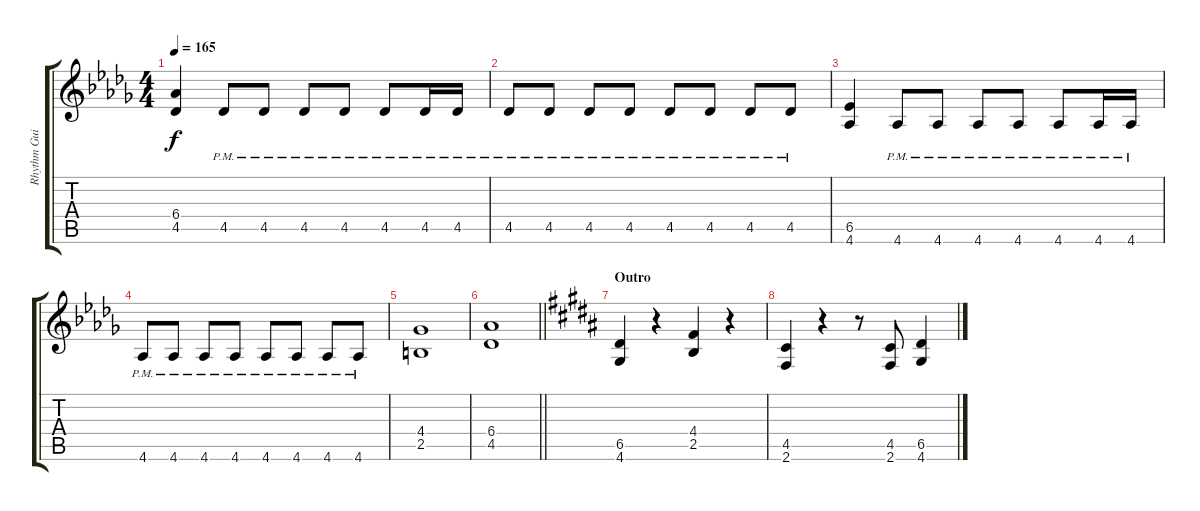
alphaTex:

\track ("Rhythm Guitar 1: Juha-Pekka Alanen" "Rhythm Gui") {instrument distortionguitar}
\staff {score tabs}
\tuning (E4 B3 G3 D3 A2 E2) {hide}
\ts (4 4)
\tempo 165
\clef g2
\ks bbminor
(6.4 4.5).4{dy f} 4.5{pm}.8 4.5{pm}.8 4.5{pm}.8 4.5{pm}.8 4.5{pm}.8 4.5{pm}.16 4.5{pm}.16 |
4.5{pm}.8 4.5{pm}.8 4.5{pm}.8 4.5{pm}.8 4.5{pm}.8 4.5{pm}.8 4.5{pm}.8 4.5{pm}.8 |
(6.5 4.6).4 4.6{pm}.8 4.6{pm}.8 4.6{pm}.8 4.6{pm}.8 4.6{pm}.8 4.6{pm}.16 4.6{pm}.16 |
4.6{pm}.8 4.6{pm}.8 4.6{pm}.8 4.6{pm}.8 4.6{pm}.8 4.6{pm}.8 4.6{pm}.8 4.6{pm}.8 |
(4.4 2.5).1 |
\barLineRight lightlight
(6.4 4.5).1 |
\section ("" "Outro")
\ks g#minor
(6.5 4.6).4 r.4 (4.4 2.5).4 r.4 |
(4.5 2.6).4 r.4 r.8 (4.5 2.6).8 (6.5 4.6).4
